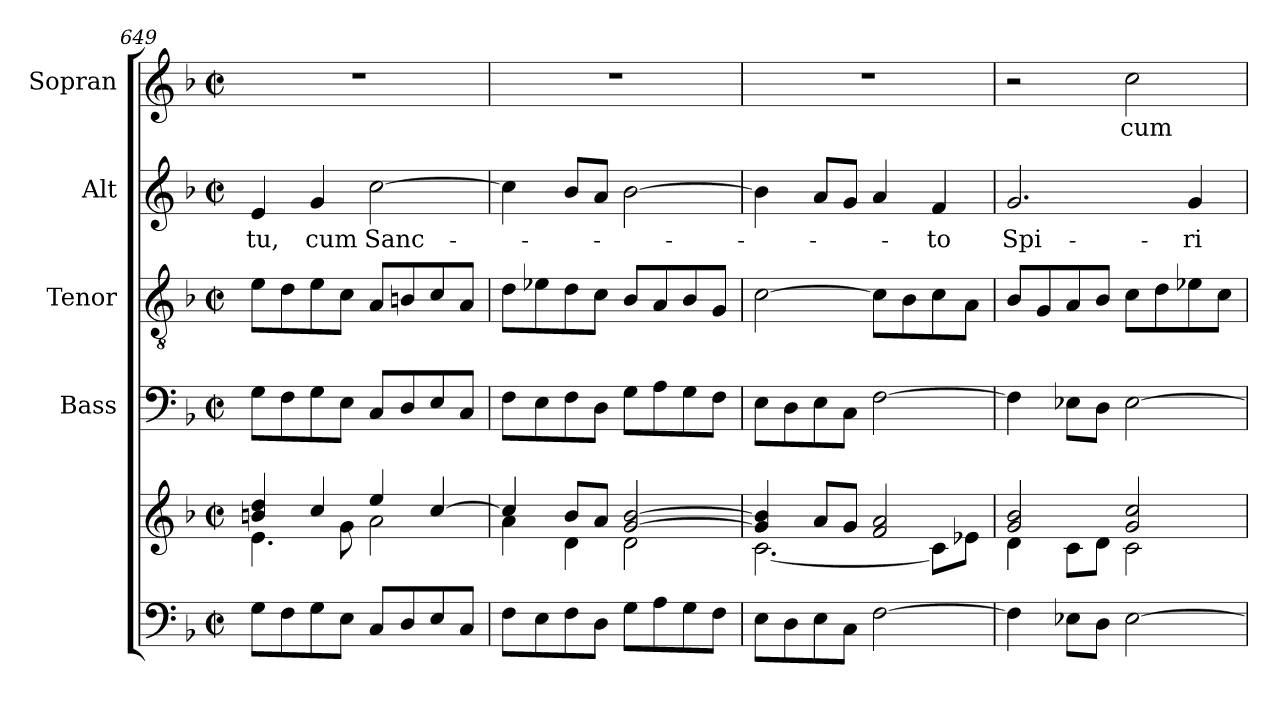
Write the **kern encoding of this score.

**kern	**kern	**kern	**kern	**kern	**text	**kern	**text
*part5	*part5	*part4	*part3	*part2	*part2	*part1	*part1
*staff6	*staff5	*staff4	*staff3	*staff2	*staff2	*staff1	*staff1
*	*	*I"Bass	*I"Tenor	*I"Alt	*	*I"Sopran	*
*	*	*I'B.	*I'T.	*I'A.	*	*I'S.	*
*clefF4	*clefG2	*clefF4	*clefGv2	*clefG2	*	*clefG2	*
*k[b-]	*k[b-]	*k[b-]	*k[b-]	*k[b-]	*	*k[b-]	*
*F:	*F:	*F:	*F:	*F:	*	*F:	*
*M2/2	*M2/2	*M2/2	*M2/2	*M2/2	*	*M2/2	*
*met(c|)	*met(c|)	*met(c|)	*met(c|)	*met(c|)	*	*met(c|)	*
=649	=649	=649	=649	=649	=649	=649	=649
*	*^	*	*	*	*	*	*
!	!	!	!	!	!	!LO:LY:b	!	!
8G\L	4bn/ 4dd/	4.e\	8G\L	8e\L	4e/	-tu,	1r	.
8F\	.	.	8F\	8d\	.	.	.	.
!	!	!	!	!	!	!LO:LY:b	!	!
8G\	4cc/	.	8G\	8e\	4g/	cum	.	.
8E\J	.	8g\	8E\J	8c\J	.	.	.	.
!	!	!	!	!	!	!LO:LY:b	!	!
8C/L	4ee/	2a\	8C/L	8A/L	[2cc\	Sanc-	.	.
8D/	.	.	8D/	8Bn/	.	.	.	.
8E/	[>4cc/	.	8E/	8c/	.	.	.	.
8C/J	.	.	8C/J	8A/J	.	.	.	.
=650	=650	=650	=650	=650	=650	=650	=650	=650
8F\L	4cc/]	4a\	8F\L	8d\L	4cc\]	.	1r	.
8E\	.	.	8E\	8e-X\	.	.	.	.
8F\	8b-/L	4d\	8F\	8d\	8b-/L	.	.	.
8D\J	8a/J	.	8D\J	8c\J	8a/J	.	.	.
8G\L	[>2g/ [>2b-/	2d\	8G\L	8B-/L	[2b-\	.	.	.
8A\	.	.	8A\	8A/	.	.	.	.
8G\	.	.	8G\	8B-/	.	.	.	.
8F\J	.	.	8F\J	8G/J	.	.	.	.
=651	=651	=651	=651	=651	=651	=651	=651	=651
8E\L	4g/] 4b-/]	[<2.c\	8E\L	[2c\	4b-\]	.	1r	.
8D\	.	.	8D\	.	.	.	.	.
8E\	8a/L	.	8E\	.	8a/L	.	.	.
8C\J	8g/J	.	8C\J	.	8g/J	.	.	.
[2F\	2f/ 2a/	.	[2F\	8c\L]	4a/	.	.	.
.	.	.	.	8B-\	.	.	.	.
!	!	!	!	!	!	!LO:LY:b	!	!
.	.	8c\L]	.	8c\	4f/	-to	.	.
.	.	8e-X\J	.	8A\J	.	.	.	.
=652	=652	=652	=652	=652	=652	=652	=652	=652
!	!	!	!	!	!	!LO:LY:b	!	!
4F\]	2g/ 2b-/	4d\	4F\]	8B-/L	2.g/	Spi-	2r	.
.	.	.	.	8G/	.	.	.	.
8E-X\L	.	8c\L	8E-X\L	8A/	.	.	.	.
8D\J	.	8d\J	8D\J	8B-/J	.	.	.	.
!	!	!	!	!	!	!	!	!LO:LY:b
[2E-\	2g/ 2cc/	2c\	[2E-\	8c\L	.	.	2cc\	cum
.	.	.	.	8d\	.	.	.	.
!	!	!	!	!	!	!LO:LY:b	!	!
.	.	.	.	8e-X\	4g/	-ri-	.	.
.	.	.	.	8c\J	.	.	.	.
*	*v	*v	*	*	*	*	*	*
=	=	=	=	=	=	=	=
*-	*-	*-	*-	*-	*-	*-	*-
